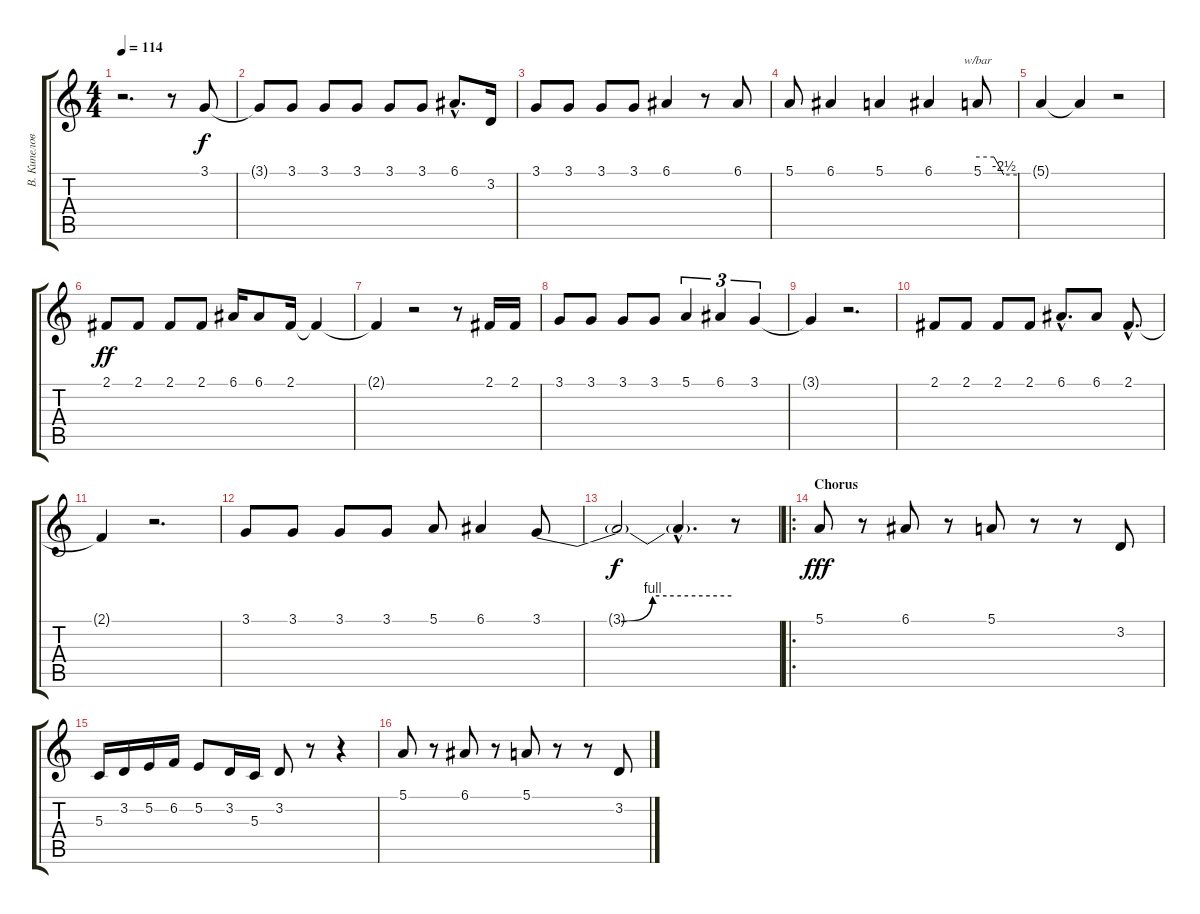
\track ("B. Кипелов" "B. Кипелов") {instrument tenorsax}
\staff {score tabs}
\tuning (E4 B3 G3 D3 A2 E2) {hide}
\ts (4 4)
\tempo 114
\clef g2
\ks c
r.2{d dy f} r.8 3.1.8 |
3.1{t}.8 3.1.8 3.1.8 3.1.8 3.1.8 3.1.8 6.1{hac}.8{d} 3.2.16 |
3.1.8 3.1.8 3.1.8 3.1.8 6.1.4 r.8 6.1.8 |
5.1.8 6.1.4 5.1.4 6.1.4 5.1.8{tbe (custom default 0 0 25 0 40 -10 60 -10)} |
5.1{t}.4 5.1{t}.4 r.2 |
2.1.8{dy ff} 2.1.8 2.1.8 2.1.8 6.1.16 6.1.8 2.1.16 2.1{t}.4 |
2.1{t}.4 r.2 r.8 2.1.16 2.1.16 |
3.1.8 3.1.8 3.1.8 3.1.8 5.1.4{tu (3 2)} 6.1.4{tu (3 2)} 3.1.4{tu (3 2)} |
3.1{t}.4 r.2{d} |
2.1.8 2.1.8 2.1.8 2.1.8 6.1{hac}.8{d} 6.1.8 2.1{hac}.8{d} |
2.1{t}.4 r.2{d} |
3.1.8 3.1.8 3.1.8 3.1.8 5.1.8 6.1.4 3.1{be (custom 0 0 25 0 35 4 60 4)}.8 |
3.1{t}.2{dy f} 3.1{hac t}.4{d} r.8 |
\ro
\section ("" "Chorus")
5.1.8{dy fff} r.8 6.1.8 r.8 5.1.8 r.8 r.8 3.2.8 |
5.3.16 3.2.16 5.2.16 6.2.16 5.2.8 3.2.16 5.3.16 3.2.8 r.8 r.4 |
5.1.8 r.8 6.1.8 r.8 5.1.8 r.8 r.8 3.2.8
